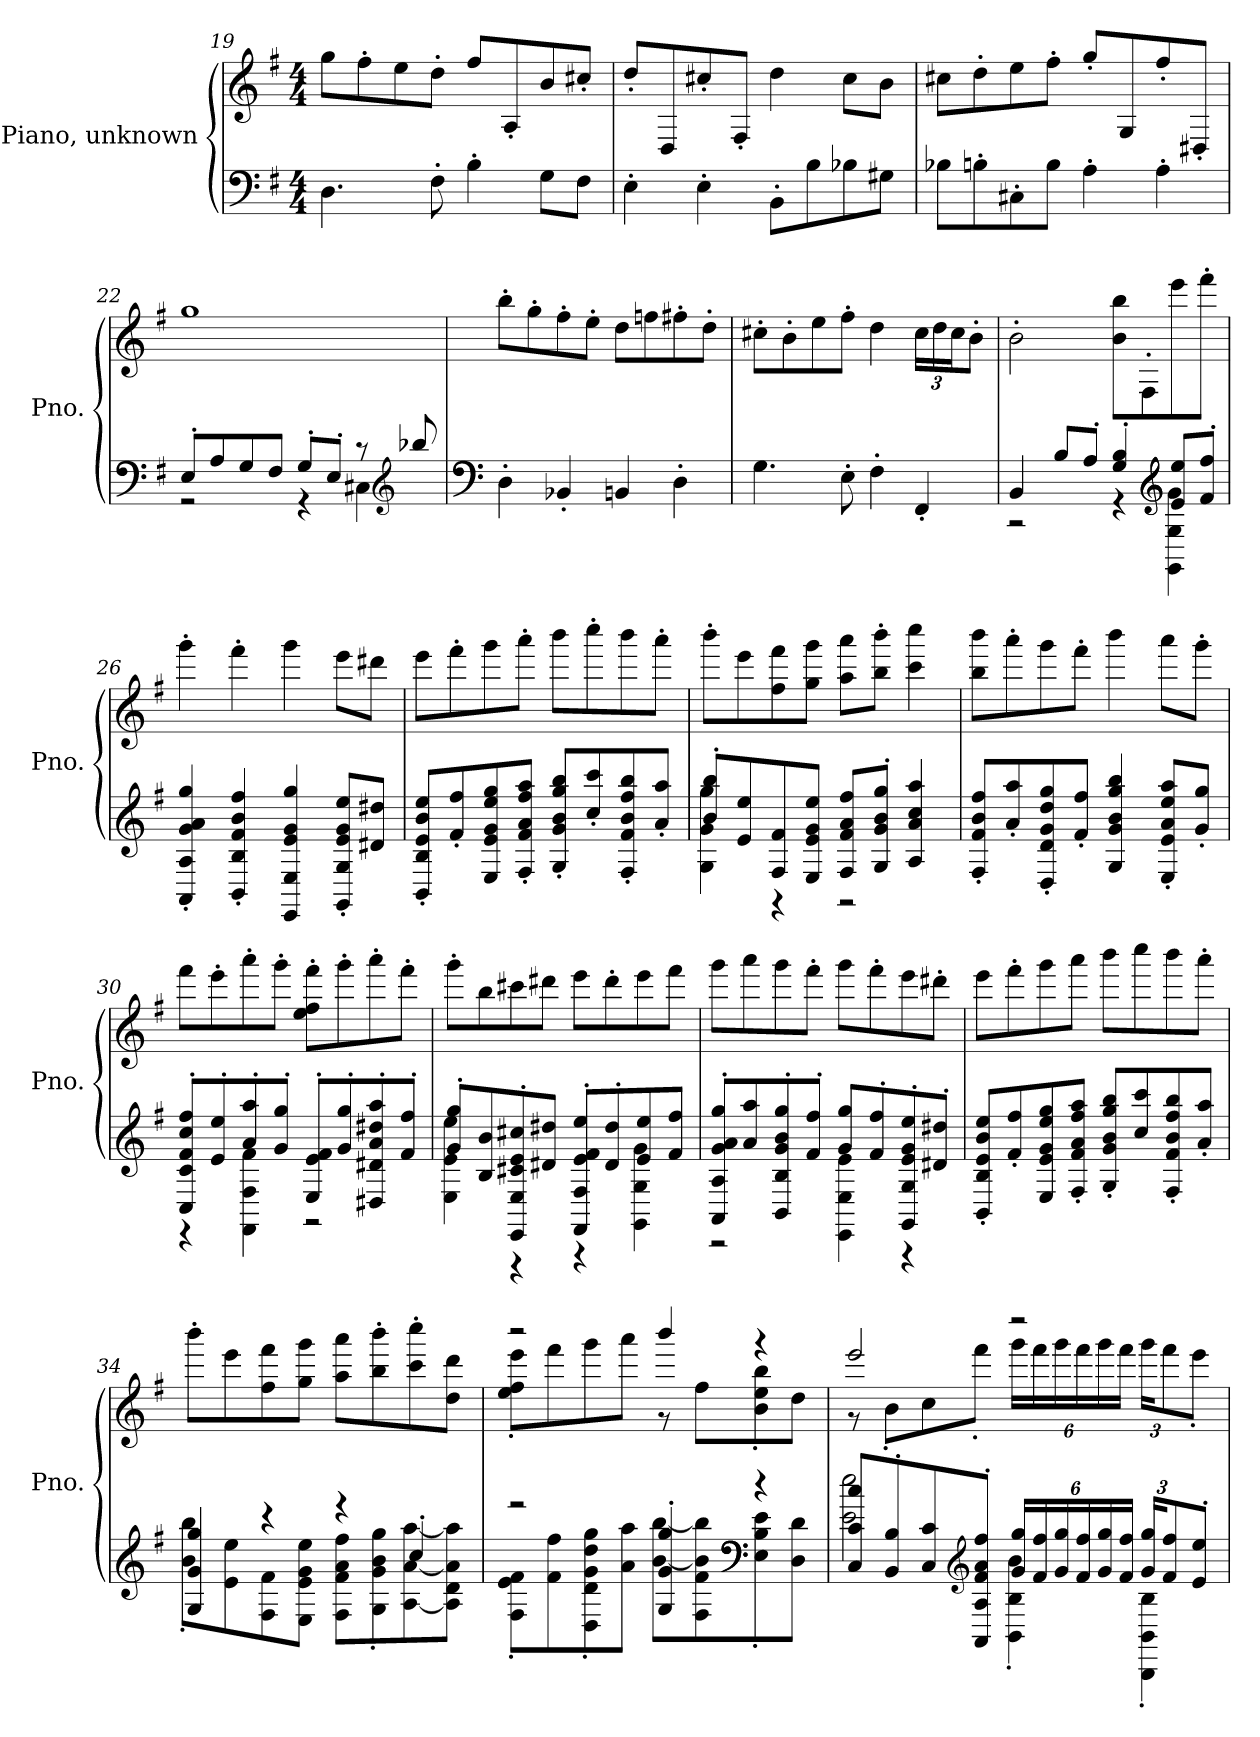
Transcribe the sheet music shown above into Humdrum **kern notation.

**kern	**kern
*part1	*part1
*staff2	*staff1
*I"Piano, unknown	*
*I'Pno.	*
!!LO:LB:g=z
*clefF4	*clefG2
*k[f#]	*k[f#]
*M4/4	*M4/4
=19	=19
4.D\	8gg\L
.	8ff#'\
.	8ee\
8F#'\	8dd'\J
4B'\	8ff#/L
.	8A'/
8G\L	8b/
8F#\J	8cc#X'/J
=20	=20
4E'\	8dd'/L
.	8D/
4E'\	8cc#X'/
.	8F#'/J
8BB'\L	4dd\
8B\	.
8B-X\	8cc#\L
8G#X\J	8b\J
=21	=21
8B-X\L	8cc#X\L
8Bn'\	8dd'\
8C#X'\	8ee\
8B\J	8ff#'\J
4A'\	8gg'/L
.	8G/
4A'\	8ff#'/
.	8D#X'/J
=22	=22
*^	*
8E'/L	2r	1gg
8A/	.	.
8G/	.	.
8F#/J	.	.
8G'/L	4r	.
8E'/J	.	.
8r	4C#X\	.
*clefG2	*	*
8bb-X/	.	.
*v	*v	*
!!LO:PB:g=z
=23	=23
*clefF4	*
4D'\	8bb'\L
.	8gg'\
4BB-X'/	8ff#'\
.	8ee'\J
4BBn/	8dd\L
.	8ffn\
4D'\	8ff#X'\
.	8dd'\J
=24	=24
4.G\	8cc#X'\L
.	8b'\
.	8ee\
8E'\	8ff#'\J
4F#'\	4dd\
*	*Xbrackettup
4FF#'/	24cc#\LL
.	24dd\
.	24cc#\J
.	8b'\J
=25	=25
*^	*
4BB/	2r	2b'\
8B/L	.	.
8A'/J	.	.
4G/' 4B/'	4r	8b\ 8bb\L
.	.	8F#'\
*clefG2	*	*
8e/ 8ee/L	4GG\ 4G\ 4g\	8eee\
8f#/' 8ff#/'J	.	8fff#'\J
*v	*v	*
=26	=26
4AA/' 4A/' 4g/' 4a/' 4gg/'	4ggg'\
4BB/' 4B/' 4f#/' 4b/' 4ff#/'	4fff#'\
4EE/ 4E/ 4e/ 4g/ 4gg/	4ggg\
8GG/' 8G/' 8e/' 8g/' 8ee/'L	8eee\L
8d#X/ 8dd#X/J	8ddd#X\J
!!LO:LB:g=z
=27	=27
8BB/' 8B/' 8e/' 8b/' 8ee/'L	8eee\L
8f#/' 8ff#/'	8fff#'\
8E/ 8e/ 8g/ 8ee/ 8gg/	8ggg\
8F#/' 8f#/' 8a/' 8ff#/' 8aa/'J	8aaa'\J
8G/' 8g/' 8b/' 8gg/' 8bb/'L	8bbb\L
8cc/' 8ccc/'	8cccc'\
8F#/' 8f#/' 8b/' 8ff#/' 8bb/'	8bbb\
8a/' 8aa/'J	8aaa'\J
=28	=28
*^	*
8b/' 8bb/'L	4G\ 4g\ 4gg\	8bbb'\L
8e/ 8ee/	.	8eee\
8F#/ 8f#/	4r	8ff#\ 8fff#\
8E/ 8e/ 8g/ 8ee/J	.	8gg\ 8ggg\J
8F#/ 8f#/ 8a/ 8ff#/L	2r	8aa\ 8aaa\L
8G/' 8g/' 8b/' 8gg/'J	.	8bb\' 8bbb\'J
4A/ 4a/ 4cc/ 4aa/	.	4ccc\ 4cccc\
*v	*v	*
=29	=29
8F#/' 8f#/' 8b/' 8ff#/'L	8bb\ 8bbb\L
8a/' 8aa/'	8aaa'\
8D/' 8d/' 8g/' 8dd/' 8gg/'	8ggg\
8f#/' 8ff#/'J	8fff#'\J
4G/ 4g/ 4b/ 4gg/ 4bb/	4bbb\
8E/' 8e/' 8a/' 8ee/' 8aa/'L	8aaa\L
8g/' 8gg/'J	8ggg'\J
=30	=30
*^	*
8C/' 8c/' 8f#/' 8cc/' 8ff#/'L	4r	8fff#\L
8e/' 8ee/'	.	8eee'\
8a/' 8aa/'	4FF#\ 4F#\ 4f#\	8aaa'\
8g/' 8gg/'J	.	8ggg'\J
8E/' 8e/' 8f#/'L	2r	8ee\' 8ff#\' 8fff#\'L
8g/' 8gg/'	.	8ggg'\
8D#X/' 8d#X/' 8a/' 8dd#X/' 8aa/'	.	8aaa'\
8f#/' 8ff#/'J	.	8fff#'\J
!!LO:LB:g=z
=31	=31	=31
8g/' 8gg/'L	4E\ 4e\ 4ee\	8ggg'\L
8B/ 8b/	.	8bb\
8EE/' 8E/' 8c#X/' 8e/' 8cc#X/'	4r	8ccc#X\
8d#X/ 8dd#X/J	.	8ddd#X\J
8FF#/' 8F#/' 8e/' 8f#/' 8ee/'L	4r	8eee\L
8d#/' 8dd#/'	.	8ddd#'\
8e/ 8ee/	4GG\ 4G\ 4g\	8eee\
8f#/ 8ff#/J	.	8fff#\J
=32	=32	=32
8AA/' 8A/' 8g/' 8a/' 8gg/'L	2r	8ggg\L
8a/ 8aa/	.	8aaa\
8BB/' 8B/' 8g/' 8b/' 8gg/'	.	8ggg\
8f#/' 8ff#/'J	.	8fff#'\J
8g/ 8gg/L	4EE\ 4E\ 4e\	8ggg\L
8f#/' 8ff#/'	.	8fff#'\
8GG/' 8G/' 8e/' 8g/' 8ee/'	4r	8eee\
8d#X/' 8dd#X/'J	.	8ddd#X'\J
*v	*v	*
=33	=33
8BB/' 8B/' 8e/' 8b/' 8ee/'L	8eee\L
8f#/' 8ff#/'	8fff#'\
8E/ 8e/ 8g/ 8ee/ 8gg/	8ggg\
8F#/' 8f#/' 8a/' 8ff#/' 8aa/'J	8aaa\J
8G/' 8g/' 8b/' 8gg/' 8bb/'L	8bbb\L
8cc/ 8ccc/	8cccc\
8F#/' 8f#/' 8b/' 8ff#/' 8bb/'	8bbb\
8a/' 8aa/'J	8aaa'\J
!!LO:LB:g=z
=34	=34
*^	*
4G/ 4g/ 4gg/	8b\' 8bb\'L	8bbb'\L
.	8e\ 8ee\	8eee\
4r	8F#\ 8f#\	8ff#\ 8fff#\
.	8E\ 8e\ 8g\ 8ee\J	8gg\ 8ggg\J
4r	8F#\ 8f#\ 8a\ 8ff#\L	8aa\ 8aaa\L
.	8G\' 8g\' 8b\' 8gg\'	8bb\' 8bbb\'
4cc'/	[8A\ [8a\ [8aa\	8ccc\' 8cccc\'
.	8A\] 8d\ 8a\] 8aa\]J	8dd\ 8ddd\J
=35	=35	=35
*	*	*^
2r	8F#\' 8e\' 8f#\'L	2r	8ee\' 8ff#\' 8eee\'L
.	8f#\ 8ff#\	.	8fff#\
.	8D\' 8d\' 8g\' 8dd\' 8gg\'	.	8ggg\
.	8a\ 8aa\J	.	8aaa\J
4G/' 4g/' 4gg/'	[8b\ [8bb\L	4bbb/	8r
.	8F#\ 8f#\ 8b\] 8bb\]	.	8ff#\L
*clefF4	*	*	*
4r	8E\' 8B\' 8e\'	4r	8b\' 8ee\' 8bb\'
.	8D\ 8d\J	.	8dd\J
=36	=36	=36	=36
8C/ 8c/ 8cc/L	2e\ 2ee\	2eee/	8r
8BB/' 8B/'	.	.	8b'\L
8C/ 8c/	.	.	8cc\
*clefG2	*	*	*
8AA/' 8A/' 8f#/' 8a/' 8ff#/'J	.	.	8fff#'\J
*Xbrackettup	*	*	*
24g/ 24gg/LL	4BB\' 4B\' 4b\'	2r	24ggg\LL
24f#/ 24ff#/	.	.	24fff#\
24g/ 24gg/	.	.	24ggg\
24f#/ 24ff#/	.	.	24fff#\
24g/ 24gg/	.	.	24ggg\
24f#/ 24ff#/JJ	.	.	24fff#\JJ
24g/ 24gg/KL	4BBB\' 4BB\' 4B\'	.	24ggg\KL
12f#/ 12ff#/	.	.	12fff#\
8e/' 8ee/'J	.	.	8eee'\J
*v	*v	*	*
*	*v	*v
=	=
*-	*-
